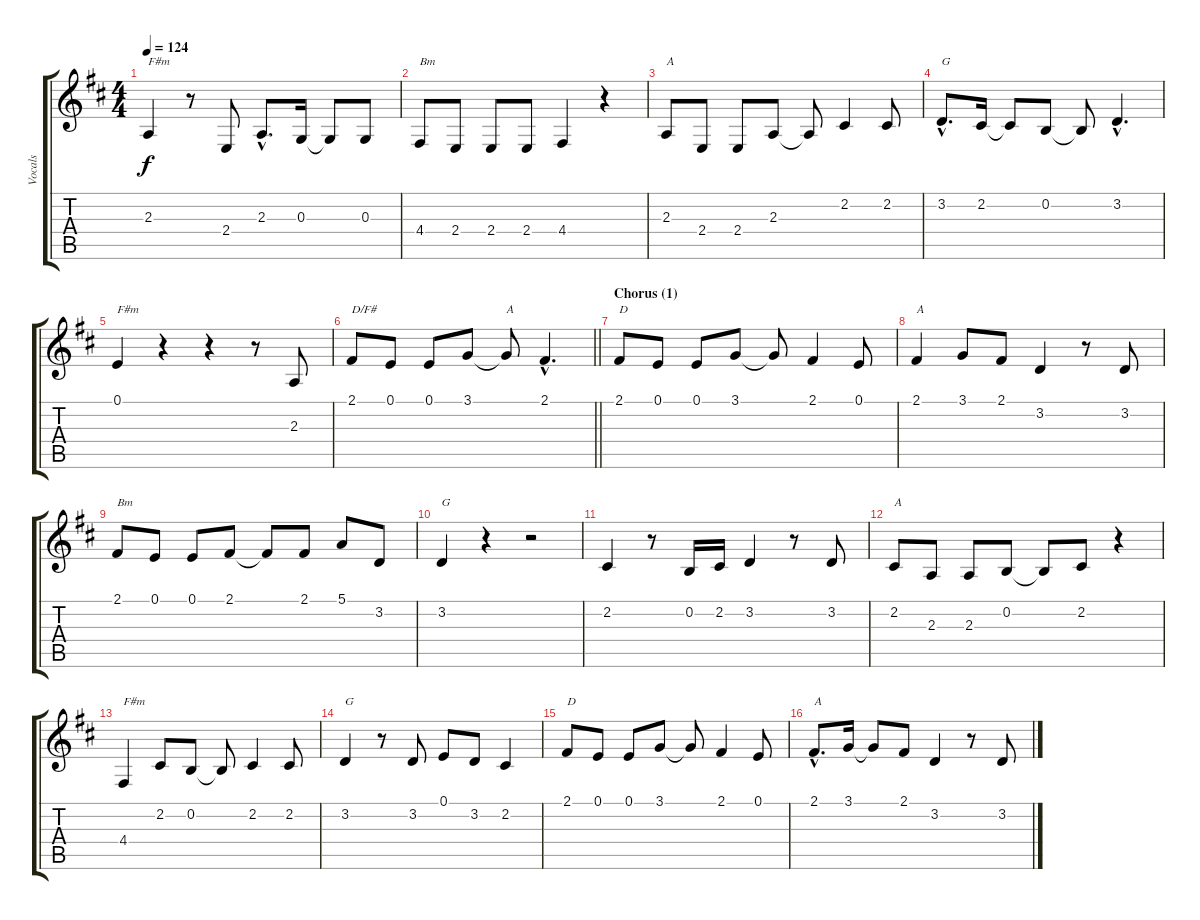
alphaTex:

\track ("Vocals" "Vocals") {instrument sopranosax}
\staff {score tabs}
\tuning (E4 B3 G3 D3 A2 E2) {hide}
\ts (4 4)
\tempo 124
\clef g2
\ks d
2.3.4{txt "F#m" dy f} r.8 2.4.8 2.3{hac}.8{d} 0.3.16 0.3{t}.8 0.3.8 |
4.4.8{txt "Bm"} 2.4.8 2.4.8 2.4.8 4.4.4 r.4 |
2.3.8{txt "A"} 2.4.8 2.4.8 2.3.8 2.3{t}.8 2.2.4 2.2.8 |
3.2{hac}.8{d txt "G"} 2.2.16 2.2{t}.8 0.2.8 0.2{t}.8 3.2{hac}.4{d} |
0.1.4{txt "F#m"} r.4 r.4 r.8 2.3.8 |
\barLineRight lightlight
2.1.8{txt "D/F#"} 0.1.8 0.1.8 3.1.8 3.1{t}.8{txt "A"} 2.1{hac}.4{d} |
\section ("" "Chorus (1)")
2.1.8{txt "D"} 0.1.8 0.1.8 3.1.8 3.1{t}.8 2.1.4 0.1.8 |
2.1.4{txt "A"} 3.1.8 2.1.8 3.2.4 r.8 3.2.8 |
2.1.8{txt "Bm"} 0.1.8 0.1.8 2.1.8 2.1{t}.8 2.1.8 5.1.8 3.2.8 |
3.2.4{txt "G"} r.4 r.2 |
2.2.4 r.8 0.2.16 2.2.16 3.2.4 r.8 3.2.8 |
2.2.8{txt "A"} 2.3.8 2.3.8 0.2.8 0.2{t}.8 2.2.8 r.4 |
4.4.4{txt "F#m"} 2.2.8 0.2.8 0.2{t}.8 2.2.4 2.2.8 |
3.2.4{txt "G"} r.8 3.2.8 0.1.8 3.2.8 2.2.4 |
2.1.8{txt "D"} 0.1.8 0.1.8 3.1.8 3.1{t}.8 2.1.4 0.1.8 |
2.1{hac}.8{d txt "A"} 3.1.16 3.1{t}.8 2.1.8 3.2.4 r.8 3.2.8
